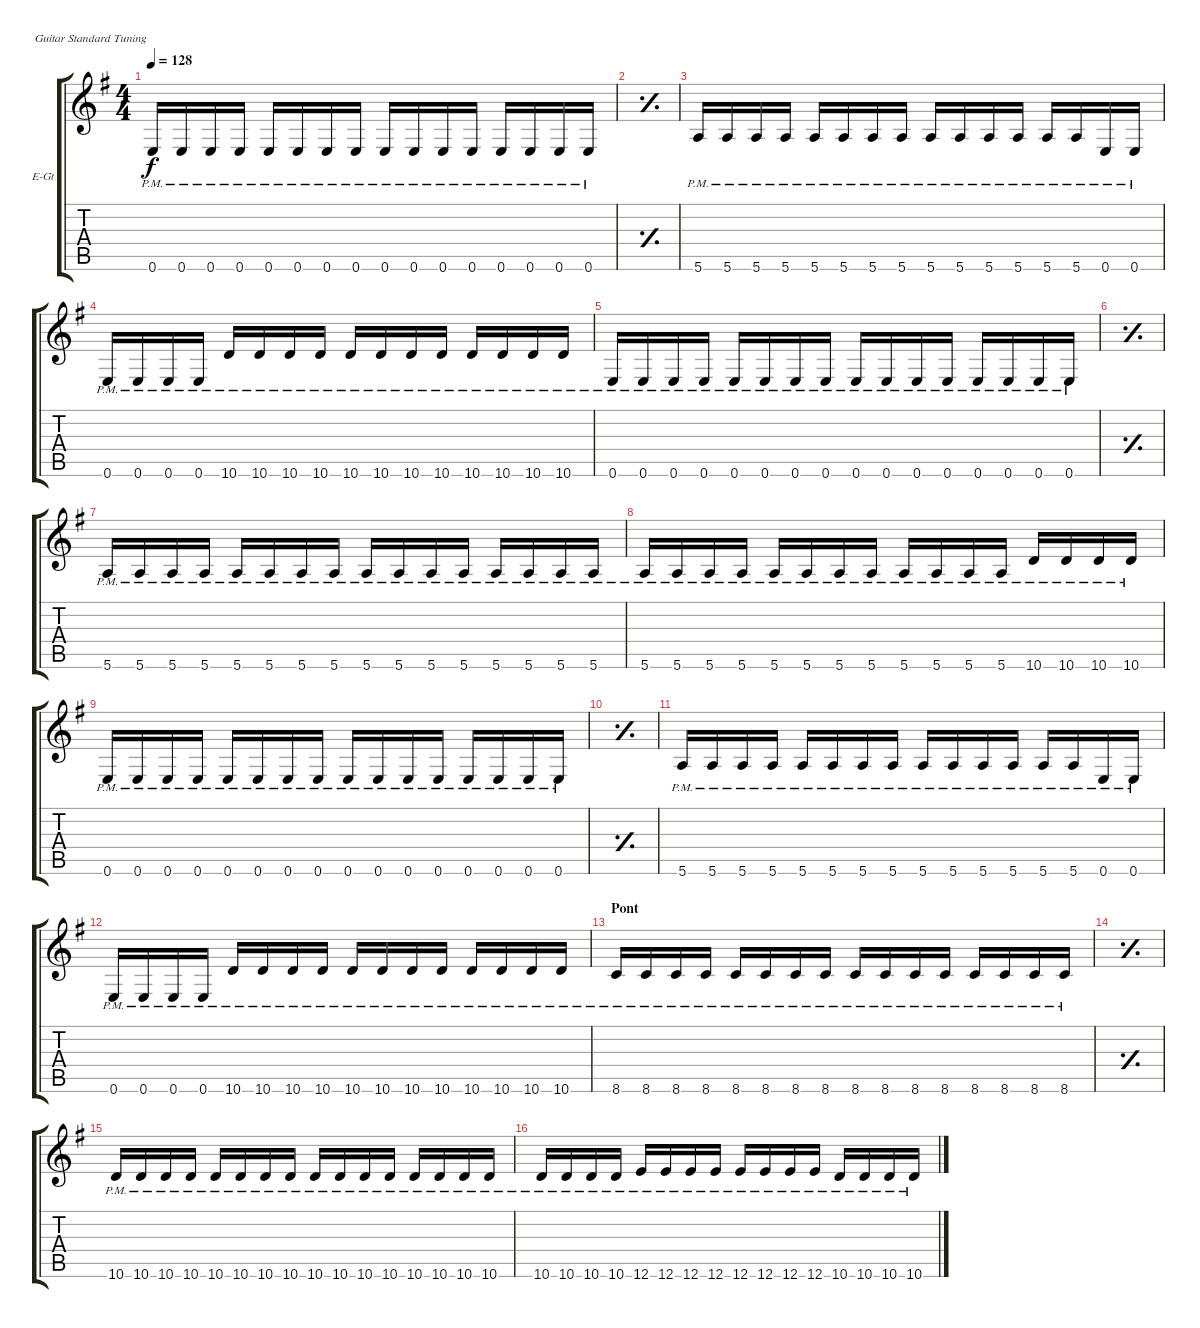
\bracketExtendMode groupsimilarinstruments
\firstSystemTrackNameOrientation horizontal
\otherSystemsTrackNameOrientation horizontal
\track ("Electric Guitar" "E-Gt") {multiBarRest instrument electricguitarmuted}
\staff {score tabs}
\tuning (E4 B3 G3 D3 A2 E2)
\ts (4 4)
\tempo 128
\clef g2
\ks eminor
0.6{pm}.16{dy f} 0.6{pm}.16 0.6{pm}.16 0.6{pm}.16 0.6{pm}.16 0.6{pm}.16 0.6{pm}.16 0.6{pm}.16 0.6{pm}.16 0.6{pm}.16 0.6{pm}.16 0.6{pm}.16 0.6{pm}.16 0.6{pm}.16 0.6{pm}.16 0.6{pm}.16 |
\simile simple
|
\simile none
5.6{pm}.16 5.6{pm}.16 5.6{pm}.16 5.6{pm}.16 5.6{pm}.16 5.6{pm}.16 5.6{pm}.16 5.6{pm}.16 5.6{pm}.16 5.6{pm}.16 5.6{pm}.16 5.6{pm}.16 5.6{pm}.16 5.6{pm}.16 0.6{pm}.16 0.6{pm}.16 |
0.6{pm}.16 0.6{pm}.16 0.6{pm}.16 0.6{pm}.16 10.6{pm}.16 10.6{pm}.16 10.6{pm}.16 10.6{pm}.16 10.6{pm}.16 10.6{pm}.16 10.6{pm}.16 10.6{pm}.16 10.6{pm}.16 10.6{pm}.16 10.6{pm}.16 10.6{pm}.16 |
0.6{pm}.16 0.6{pm}.16 0.6{pm}.16 0.6{pm}.16 0.6{pm}.16 0.6{pm}.16 0.6{pm}.16 0.6{pm}.16 0.6{pm}.16 0.6{pm}.16 0.6{pm}.16 0.6{pm}.16 0.6{pm}.16 0.6{pm}.16 0.6{pm}.16 0.6{pm}.16 |
\simile simple
|
\simile none
5.6{pm}.16 5.6{pm}.16 5.6{pm}.16 5.6{pm}.16 5.6{pm}.16 5.6{pm}.16 5.6{pm}.16 5.6{pm}.16 5.6{pm}.16 5.6{pm}.16 5.6{pm}.16 5.6{pm}.16 5.6{pm}.16 5.6{pm}.16 5.6{pm}.16 5.6{pm}.16 |
5.6{pm}.16 5.6{pm}.16 5.6{pm}.16 5.6{pm}.16 5.6{pm}.16 5.6{pm}.16 5.6{pm}.16 5.6{pm}.16 5.6{pm}.16 5.6{pm}.16 5.6{pm}.16 5.6{pm}.16 10.6{pm}.16 10.6{pm}.16 10.6{pm}.16 10.6{pm}.16 |
0.6{pm}.16 0.6{pm}.16 0.6{pm}.16 0.6{pm}.16 0.6{pm}.16 0.6{pm}.16 0.6{pm}.16 0.6{pm}.16 0.6{pm}.16 0.6{pm}.16 0.6{pm}.16 0.6{pm}.16 0.6{pm}.16 0.6{pm}.16 0.6{pm}.16 0.6{pm}.16 |
\simile simple
|
\simile none
5.6{pm}.16 5.6{pm}.16 5.6{pm}.16 5.6{pm}.16 5.6{pm}.16 5.6{pm}.16 5.6{pm}.16 5.6{pm}.16 5.6{pm}.16 5.6{pm}.16 5.6{pm}.16 5.6{pm}.16 5.6{pm}.16 5.6{pm}.16 0.6{pm}.16 0.6{pm}.16 |
0.6{pm}.16 0.6{pm}.16 0.6{pm}.16 0.6{pm}.16 10.6{pm}.16 10.6{pm}.16 10.6{pm}.16 10.6{pm}.16 10.6{pm}.16 10.6{pm}.16 10.6{pm}.16 10.6{pm}.16 10.6{pm}.16 10.6{pm}.16 10.6{pm}.16 10.6{pm}.16 |
\section ("" "Pont")
8.6{pm}.16 8.6{pm}.16 8.6{pm}.16 8.6{pm}.16 8.6{pm}.16 8.6{pm}.16 8.6{pm}.16 8.6{pm}.16 8.6{pm}.16 8.6{pm}.16 8.6{pm}.16 8.6{pm}.16 8.6{pm}.16 8.6{pm}.16 8.6{pm}.16 8.6{pm}.16 |
\simile simple
|
\simile none
10.6{pm}.16 10.6{pm}.16 10.6{pm}.16 10.6{pm}.16 10.6{pm}.16 10.6{pm}.16 10.6{pm}.16 10.6{pm}.16 10.6{pm}.16 10.6{pm}.16 10.6{pm}.16 10.6{pm}.16 10.6{pm}.16 10.6{pm}.16 10.6{pm}.16 10.6{pm}.16 |
10.6{pm}.16 10.6{pm}.16 10.6{pm}.16 10.6{pm}.16 12.6{pm}.16 12.6{pm}.16 12.6{pm}.16 12.6{pm}.16 12.6{pm}.16 12.6{pm}.16 12.6{pm}.16 12.6{pm}.16 10.6{pm}.16 10.6{pm}.16 10.6{pm}.16 10.6{pm}.16
